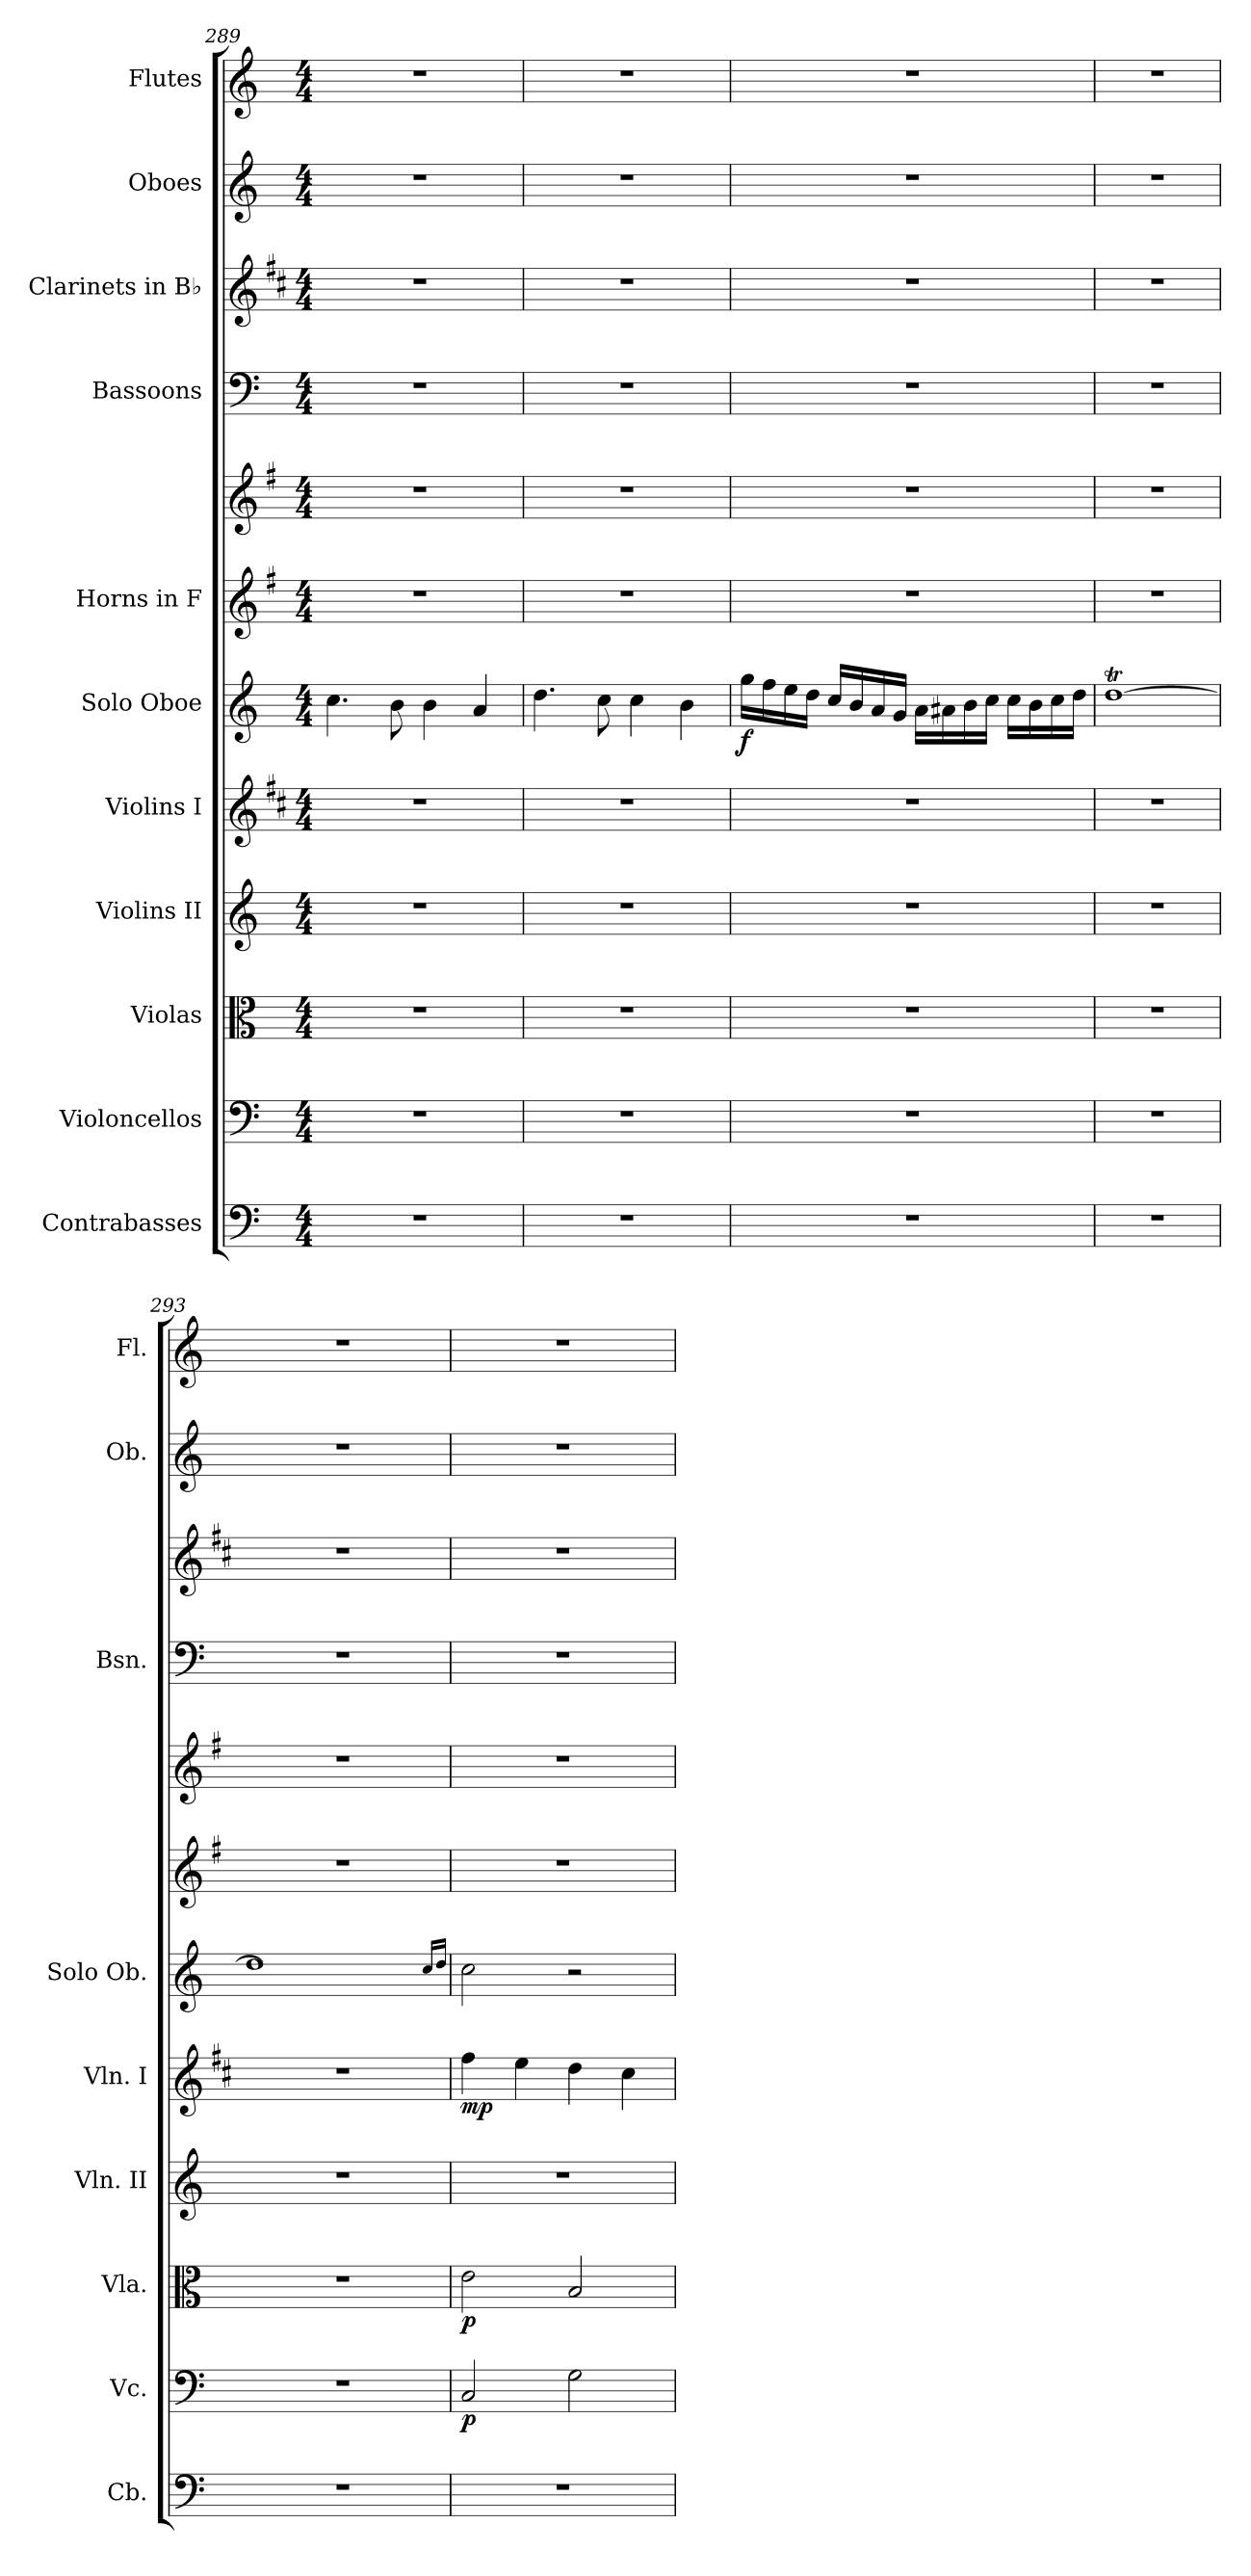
**kern	**kern	**dynam	**kern	**dynam	**kern	**kern	**dynam	**kern	**dynam	**kern	**kern	**kern	**kern	**kern	**kern
*part11	*part10	*part10	*part9	*part9	*part8	*part7	*part7	*part6	*part6	*part5	*part5	*part4	*part3	*part2	*part1
*staff12	*staff11	*staff11	*staff10	*staff10	*staff9	*staff8	*staff8	*staff7	*staff7	*staff6	*staff5	*staff4	*staff3	*staff2	*staff1
*I"Contrabasses	*I"Violoncellos	*	*I"Violas	*	*I"Violins II	*I"Violins I	*	*I"Solo Oboe	*	*I"Horns in F	*	*I"Bassoons	*I"Clarinets in B♭	*I"Oboes	*I"Flutes
*I'Cb.	*I'Vc.	*	*I'Vla.	*	*I'Vln. II	*I'Vln. I	*	*I'Solo Ob.	*	*	*	*I'Bsn.	*	*I'Ob.	*I'Fl.
*clefF4	*clefF4	*	*clefC3	*	*clefG2	*clefG2	*	*clefG2	*	*clefG2	*clefG2	*clefF4	*clefG2	*clefG2	*clefG2
*ITrd7c12	*	*	*	*	*	*ITrd1c2	*	*	*	*ITrd4c7	*ITrd4c7	*	*ITrd1c2	*	*
*k[]	*k[]	*	*k[]	*	*k[]	*k[]	*	*k[]	*	*k[]	*k[]	*k[]	*k[]	*k[]	*k[]
*M4/4	*M4/4	*	*M4/4	*	*M4/4	*M4/4	*	*M4/4	*	*M4/4	*M4/4	*M4/4	*M4/4	*M4/4	*M4/4
=289	=289	=289	=289	=289	=289	=289	=289	=289	=289	=289	=289	=289	=289	=289	=289
1r	1r	.	1r	.	1r	1r	.	4.cc\	.	1r	1r	1r	1r	1r	1r
.	.	.	.	.	.	.	.	8b\	.	.	.	.	.	.	.
.	.	.	.	.	.	.	.	4b\	.	.	.	.	.	.	.
.	.	.	.	.	.	.	.	4a/	.	.	.	.	.	.	.
!!LO:PB:g=z
=290	=290	=290	=290	=290	=290	=290	=290	=290	=290	=290	=290	=290	=290	=290	=290
1r	1r	.	1r	.	1r	1r	.	4.dd\	.	1r	1r	1r	1r	1r	1r
.	.	.	.	.	.	.	.	8cc\	.	.	.	.	.	.	.
.	.	.	.	.	.	.	.	4cc\	.	.	.	.	.	.	.
.	.	.	.	.	.	.	.	4b\	.	.	.	.	.	.	.
=291	=291	=291	=291	=291	=291	=291	=291	=291	=291	=291	=291	=291	=291	=291	=291
!	!	!	!	!	!	!	!	!	!LO:DY:b	!	!	!	!	!	!
1r	1r	.	1r	.	1r	1r	.	16gg\LL	f	1r	1r	1r	1r	1r	1r
.	.	.	.	.	.	.	.	16ff\	.	.	.	.	.	.	.
.	.	.	.	.	.	.	.	16ee\	.	.	.	.	.	.	.
.	.	.	.	.	.	.	.	16dd\JJ	.	.	.	.	.	.	.
.	.	.	.	.	.	.	.	16cc/LL	.	.	.	.	.	.	.
.	.	.	.	.	.	.	.	16b/	.	.	.	.	.	.	.
.	.	.	.	.	.	.	.	16a/	.	.	.	.	.	.	.
.	.	.	.	.	.	.	.	16g/JJ	.	.	.	.	.	.	.
.	.	.	.	.	.	.	.	16a\LL	.	.	.	.	.	.	.
.	.	.	.	.	.	.	.	16a#X\	.	.	.	.	.	.	.
.	.	.	.	.	.	.	.	16b\	.	.	.	.	.	.	.
.	.	.	.	.	.	.	.	16cc\JJ	.	.	.	.	.	.	.
.	.	.	.	.	.	.	.	16cc\LL	.	.	.	.	.	.	.
.	.	.	.	.	.	.	.	16b\	.	.	.	.	.	.	.
.	.	.	.	.	.	.	.	16cc\	.	.	.	.	.	.	.
.	.	.	.	.	.	.	.	16dd\JJ	.	.	.	.	.	.	.
=292	=292	=292	=292	=292	=292	=292	=292	=292	=292	=292	=292	=292	=292	=292	=292
1r	1r	.	1r	.	1r	1r	.	[1ddT	.	1r	1r	1r	1r	1r	1r
=293	=293	=293	=293	=293	=293	=293	=293	=293	=293	=293	=293	=293	=293	=293	=293
*	*	*	*	*	*	*	*	*^	*	*	*	*	*	*	*
1r	1r	.	1r	.	1r	1r	.	2.dd/yy_	1dd	.	1r	1r	1r	1r	1r	1r
.	.	.	.	.	.	.	.	8dd/Lyy]	.	.	.	.	.	.	.	.
.	.	.	.	.	.	.	.	8dd/Jyy	.	.	.	.	.	.	.	.
*	*	*	*	*	*	*	*	*v	*v	*	*	*	*	*	*	*
.	.	.	.	.	.	.	.	16qcc/LL	.	.	.	.	.	.	.
.	.	.	.	.	.	.	.	16qdd/JJ	.	.	.	.	.	.	.
=294	=294	=294	=294	=294	=294	=294	=294	=294	=294	=294	=294	=294	=294	=294	=294
!	!	!LO:DY:b	!	!LO:DY:b	!	!	!LO:DY:b	!	!	!	!	!	!	!	!
1r	2C/	p	2e\	p	1r	4ee\	mp	2cc\	.	1r	1r	1r	1r	1r	1r
.	.	.	.	.	.	4dd\	.	.	.	.	.	.	.	.	.
.	2G\	.	2B/	.	.	4cc\	.	2r	.	.	.	.	.	.	.
.	.	.	.	.	.	4b\	.	.	.	.	.	.	.	.	.
=	=	=	=	=	=	=	=	=	=	=	=	=	=	=	=
*-	*-	*-	*-	*-	*-	*-	*-	*-	*-	*-	*-	*-	*-	*-	*-
